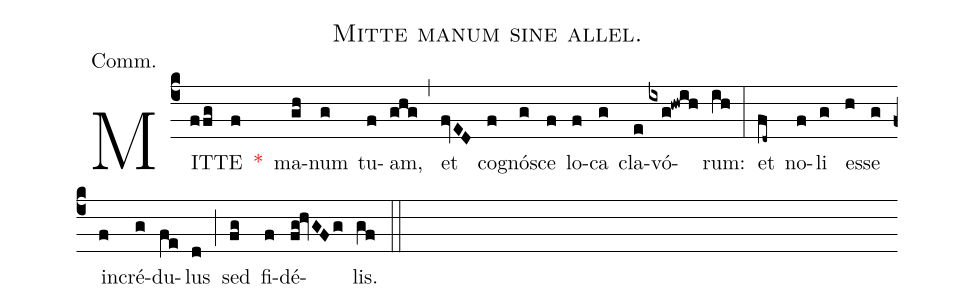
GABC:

name:Mitte manum sine allel.;
annotation:Comm.;
mode:VI.;
office-part:Communion;
%%
(c4) MIT(ffg)TE(f) <v>\red{*}</v>() ma(gh)num(g) tu(f)am,(ghg) (,) et(fvED) co(f)gnó(g)sce(f) lo(f)ca(g) cla(e)vó(ixg!hwih)rum:(ih) (:) et(fd~) no(f)li(g) es(h)se(g) in(f)cré(g)du(fe)lus(d) (;) sed(fg) fi(f)dé(fg!hvGFg)lis.(gf) (::)
